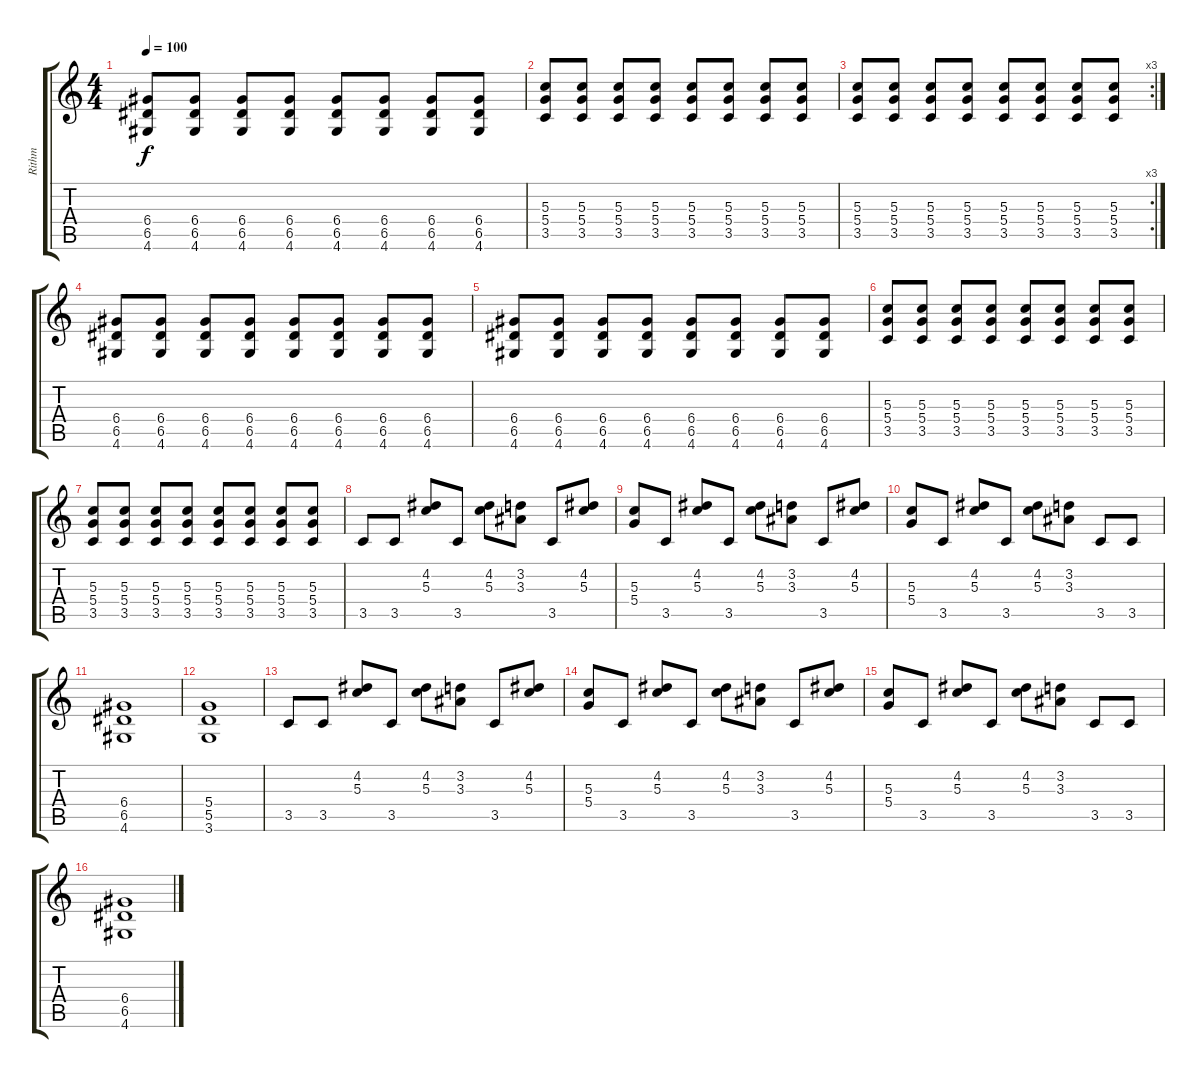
\track ("Rithm" "Rithm") {instrument distortionguitar}
\staff {score tabs}
\tuning (E4 B3 G3 D3 A2 E2) {hide}
\ts (4 4)
\tempo 100
\clef g2
\ks c
(6.4 6.5 4.6).8{dy f} (6.4 6.5 4.6).8 (6.4 6.5 4.6).8 (6.4 6.5 4.6).8 (6.4 6.5 4.6).8 (6.4 6.5 4.6).8 (6.4 6.5 4.6).8 (6.4 6.5 4.6).8 |
(5.3 5.4 3.5).8 (5.3 5.4 3.5).8 (5.3 5.4 3.5).8 (5.3 5.4 3.5).8 (5.3 5.4 3.5).8 (5.3 5.4 3.5).8 (5.3 5.4 3.5).8 (5.3 5.4 3.5).8 |
\rc 3
(5.3 5.4 3.5).8 (5.3 5.4 3.5).8 (5.3 5.4 3.5).8 (5.3 5.4 3.5).8 (5.3 5.4 3.5).8 (5.3 5.4 3.5).8 (5.3 5.4 3.5).8 (5.3 5.4 3.5).8 |
(6.4 6.5 4.6).8 (6.4 6.5 4.6).8 (6.4 6.5 4.6).8 (6.4 6.5 4.6).8 (6.4 6.5 4.6).8 (6.4 6.5 4.6).8 (6.4 6.5 4.6).8 (6.4 6.5 4.6).8 |
(6.4 6.5 4.6).8 (6.4 6.5 4.6).8 (6.4 6.5 4.6).8 (6.4 6.5 4.6).8 (6.4 6.5 4.6).8 (6.4 6.5 4.6).8 (6.4 6.5 4.6).8 (6.4 6.5 4.6).8 |
(5.3 5.4 3.5).8 (5.3 5.4 3.5).8 (5.3 5.4 3.5).8 (5.3 5.4 3.5).8 (5.3 5.4 3.5).8 (5.3 5.4 3.5).8 (5.3 5.4 3.5).8 (5.3 5.4 3.5).8 |
(5.3 5.4 3.5).8 (5.3 5.4 3.5).8 (5.3 5.4 3.5).8 (5.3 5.4 3.5).8 (5.3 5.4 3.5).8 (5.3 5.4 3.5).8 (5.3 5.4 3.5).8 (5.3 5.4 3.5).8 |
3.5.8 3.5.8 (4.2 5.3).8 3.5.8 (4.2 5.3).8 (3.2 3.3).8 3.5.8 (4.2 5.3).8 |
(5.3 5.4).8 3.5.8 (4.2 5.3).8 3.5.8 (4.2 5.3).8 (3.2 3.3).8 3.5.8 (4.2 5.3).8 |
(5.3 5.4).8 3.5.8 (4.2 5.3).8 3.5.8 (4.2 5.3).8 (3.2 3.3).8 3.5.8 3.5.8 |
(6.4 6.5 4.6).1 |
(5.4 5.5 3.6).1 |
3.5.8 3.5.8 (4.2 5.3).8 3.5.8 (4.2 5.3).8 (3.2 3.3).8 3.5.8 (4.2 5.3).8 |
(5.3 5.4).8 3.5.8 (4.2 5.3).8 3.5.8 (4.2 5.3).8 (3.2 3.3).8 3.5.8 (4.2 5.3).8 |
(5.3 5.4).8 3.5.8 (4.2 5.3).8 3.5.8 (4.2 5.3).8 (3.2 3.3).8 3.5.8 3.5.8 |
(6.4 6.5 4.6).1
